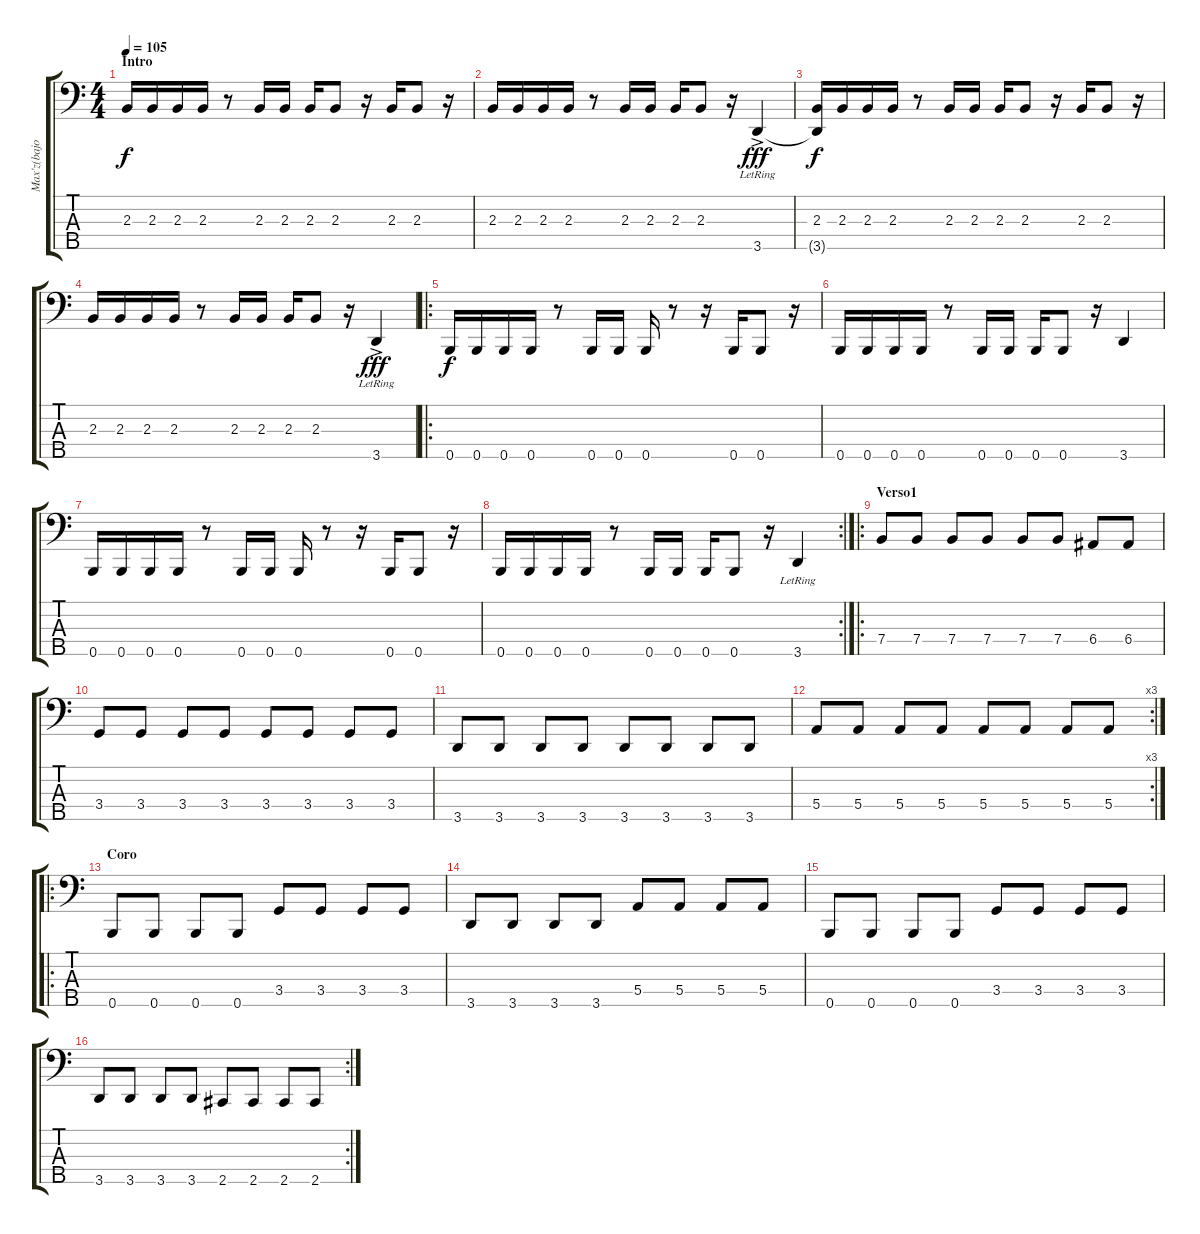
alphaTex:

\track ("Max'z(bajo)" "Max'z(bajo") {instrument overdrivenguitar}
\staff {score tabs}
\tuning (G2 D2 A1 E1 B0) {hide}
\ts (4 4)
\section ("" "Intro")
\tempo 105
\clef f4
\ks c
2.3.16{dy f instrument overdrivenguitar} 2.3.16 2.3.16 2.3.16 r.8 2.3.16 2.3.16 2.3.16 2.3.8 r.16 2.3.16 2.3.8 r.16 |
2.3.16 2.3.16 2.3.16 2.3.16 r.8 2.3.16 2.3.16 2.3.16 2.3.8 r.16 3.5{ac lr}.4{dy fff} |
(2.3 3.5{t}).16{dy f} 2.3.16 2.3.16 2.3.16 r.8 2.3.16 2.3.16 2.3.16 2.3.8 r.16 2.3.16 2.3.8 r.16 |
2.3.16 2.3.16 2.3.16 2.3.16 r.8 2.3.16 2.3.16 2.3.16 2.3.8 r.16 3.5{ac lr}.4{dy fff} |
\ro
0.5.16{dy f instrument electricbassfinger} 0.5.16 0.5.16 0.5.16 r.8 0.5.16 0.5.16 0.5.16 r.8 r.16 0.5.16 0.5.8 r.16 |
0.5.16 0.5.16 0.5.16 0.5.16 r.8 0.5.16 0.5.16 0.5.16 0.5.8 r.16 3.5.4 |
0.5.16{instrument electricbassfinger} 0.5.16 0.5.16 0.5.16 r.8 0.5.16 0.5.16 0.5.16 r.8 r.16 0.5.16 0.5.8 r.16 |
\rc 2
0.5.16 0.5.16 0.5.16 0.5.16 r.8 0.5.16 0.5.16 0.5.16 0.5.8 r.16 3.5{lr}.4 |
\ro
\section ("" "Verso1")
7.4.8 7.4.8 7.4.8 7.4.8 7.4.8 7.4.8 6.4.8 6.4.8 |
3.4.8 3.4.8 3.4.8 3.4.8 3.4.8 3.4.8 3.4.8 3.4.8 |
3.5.8 3.5.8 3.5.8 3.5.8 3.5.8 3.5.8 3.5.8 3.5.8 |
\rc 3
5.4.8 5.4.8 5.4.8 5.4.8 5.4.8 5.4.8 5.4.8 5.4.8 |
\ro
\section ("" "Coro")
0.5.8 0.5.8 0.5.8 0.5.8 3.4.8 3.4.8 3.4.8 3.4.8 |
3.5.8 3.5.8 3.5.8 3.5.8 5.4.8 5.4.8 5.4.8 5.4.8 |
0.5.8 0.5.8 0.5.8 0.5.8 3.4.8 3.4.8 3.4.8 3.4.8 |
\rc 2
3.5.8 3.5.8 3.5.8 3.5.8 2.5.8 2.5.8 2.5.8 2.5.8
